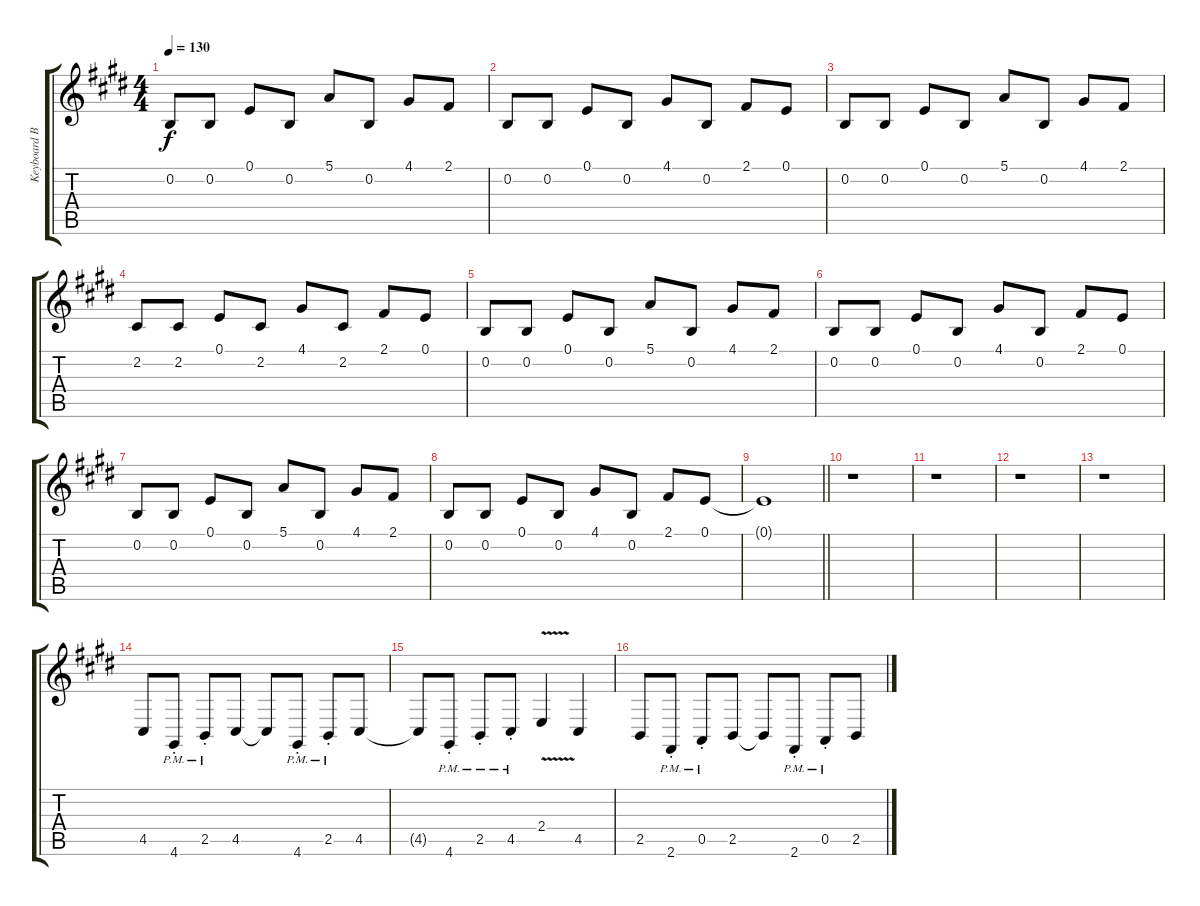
\track ("Keyboard Bells - David Bryan" "Keyboard B") {instrument vibraphone}
\staff {score tabs}
\tuning (E4 B3 G3 D3 A2 E2) {hide}
\ts (4 4)
\tempo 130
\clef g2
\ks c#minor
0.2.8{dy f} 0.2.8 0.1.8 0.2.8 5.1.8 0.2.8 4.1.8 2.1.8 |
\ks e
0.2.8 0.2.8 0.1.8 0.2.8 4.1.8 0.2.8 2.1.8 0.1.8 |
\ks c#minor
0.2.8 0.2.8 0.1.8 0.2.8 5.1.8 0.2.8 4.1.8 2.1.8 |
2.2.8 2.2.8 0.1.8 2.2.8 4.1.8 2.2.8 2.1.8 0.1.8 |
0.2.8 0.2.8 0.1.8 0.2.8 5.1.8 0.2.8 4.1.8 2.1.8 |
\ks e
0.2.8 0.2.8 0.1.8 0.2.8 4.1.8 0.2.8 2.1.8 0.1.8 |
\ks c#minor
0.2.8 0.2.8 0.1.8 0.2.8 5.1.8 0.2.8 4.1.8 2.1.8 |
0.2.8 0.2.8 0.1.8 0.2.8 4.1.8 0.2.8 2.1.8 0.1.8 |
\barLineRight lightlight
0.1{t}.1 |
\ks e
r.1 |
\ks c#minor
r.1 |
r.1 |
r.1 |
\ks e
4.5.8 4.6{pm st}.8 2.5{pm st}.8 4.5.8 4.5{t}.8 4.6{pm st}.8 2.5{pm st}.8 4.5.8 |
\ks c#minor
4.5{t}.8 4.6{pm st}.8 2.5{pm st}.8 4.5{pm st}.8 2.4{v}.4 4.5.4 |
2.5.8 2.6{pm st}.8 0.5{pm st}.8 2.5.8 2.5{t}.8 2.6{pm st}.8 0.5{pm st}.8 2.5.8
